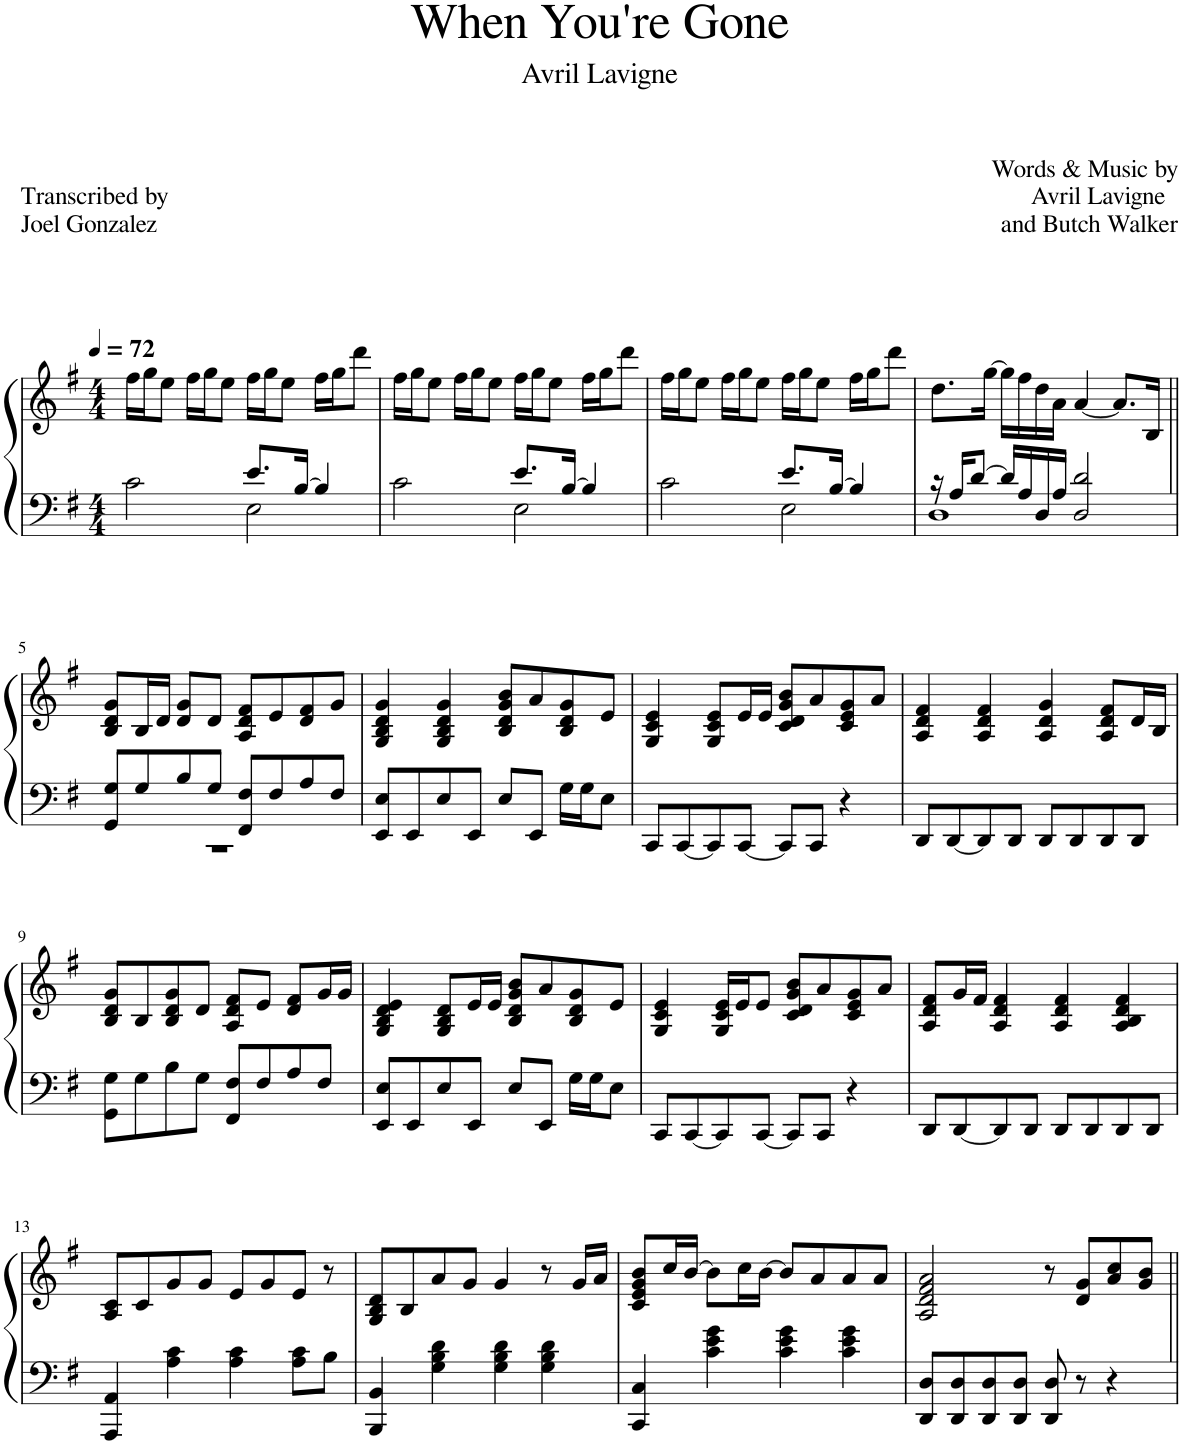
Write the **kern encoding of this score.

**kern	**kern
*part1	*part1
*staff2	*staff1
*I"Piano	*
*I'Pno.	*
*clefF4	*clefG2
*k[f#]	*k[f#]
*M4/4	*M4/4
*MM72	*MM72
=1	=1
*^	*
2c\	2ryy	16ff#\LL
.	.	16gg\J
.	.	8ee\J
.	.	16ff#\LL
.	.	16gg\J
.	.	8ee\J
8.e/L	2E\	16ff#\LL
.	.	16gg\J
.	.	8ee\J
[16B/Jk	.	.
4B/]	.	16ff#\LL
.	.	16gg\J
.	.	8ddd\J
=2	=2	=2
2c\	2ryy	16ff#\LL
.	.	16gg\J
.	.	8ee\J
.	.	16ff#\LL
.	.	16gg\J
.	.	8ee\J
8.e/L	2E\	16ff#\LL
.	.	16gg\J
.	.	8ee\J
[16B/Jk	.	.
4B/]	.	16ff#\LL
.	.	16gg\J
.	.	8ddd\J
=3	=3	=3
2c\	2ryy	16ff#\LL
.	.	16gg\J
.	.	8ee\J
.	.	16ff#\LL
.	.	16gg\J
.	.	8ee\J
8.e/L	2E\	16ff#\LL
.	.	16gg\J
.	.	8ee\J
[16B/Jk	.	.
4B/]	.	16ff#\LL
.	.	16gg\J
.	.	8ddd\J
=4	=4	=4
16r	1D	8.dd\L
16A/KL	.	.
[8d/J	.	.
.	.	[16gg\Jk
16d/LL]	.	16gg\LL]
16A/	.	16ff#\
16D/	.	16dd\
16A/JJ	.	16a\JJ
2D/ 2d/	.	[4a/
.	.	8.a/L]
.	.	16B/Jk
!!LO:LB:g=z
=5||	=5||	=5||
8GG/ 8G/L	1r	8B/ 8d/ 8g/L
8G/	.	16B/L
.	.	16d/JJ
8B/	.	8d/ 8g/L
8G/J	.	8d/J
8FF#/ 8F#/L	.	8A/ 8d/ 8f#/L
8F#/	.	8e/
8A/	.	8d/ 8f#/
8F#/J	.	8g/J
*v	*v	*
=6	=6
8EE/ 8E/L	4G/ 4B/ 4d/ 4g/
8EE/	.
8E/	4G/ 4B/ 4d/ 4g/
8EE/J	.
8E/L	8B/ 8d/ 8g/ 8b/L
8EE/J	8a/
16G\LL	8B/ 8d/ 8g/
16G\J	.
8E\J	8e/J
=7	=7
8CC/L	4G/ 4c/ 4e/
[8CC/	.
8CC/]	8G/ 8c/ 8e/L
[8CC/J	16e/L
.	16e/JJ
8CC/L]	8c/ 8d/ 8g/ 8b/L
8CC/J	8a/
4r	8c/ 8e/ 8g/
.	8a/J
=8	=8
8DD/L	4A/ 4d/ 4f#/
[8DD/	.
8DD/]	4A/ 4d/ 4f#/
8DD/J	.
8DD/L	4A/ 4d/ 4g/
8DD/	.
8DD/	8A/ 8d/ 8f#/L
8DD/J	16d/L
.	16B/JJ
!!LO:LB:g=z
=9	=9
8GG\ 8G\L	8B/ 8d/ 8g/L
8G\	8B/
8B\	8B/ 8d/ 8g/
8G\J	8d/J
8FF#/ 8F#/L	8A/ 8d/ 8f#/L
8F#/	8e/J
8A/	8d/ 8f#/L
8F#/J	16g/L
.	16g/JJ
=10	=10
8EE/ 8E/L	4G/ 4B/ 4d/ 4e/
8EE/	.
8E/	8G/ 8B/ 8d/L
8EE/J	16e/L
.	16e/JJ
8E/L	8B/ 8d/ 8g/ 8b/L
8EE/J	8a/
16G\LL	8B/ 8d/ 8g/
16G\J	.
8E\J	8e/J
=11	=11
8CC/L	4G/ 4c/ 4e/
[8CC/	.
8CC/]	16G/ 16c/ 16e/LL
.	16e/J
[8CC/J	8e/J
8CC/L]	8c/ 8d/ 8g/ 8b/L
8CC/J	8a/
4r	8c/ 8e/ 8g/
.	8a/J
=12	=12
8DD/L	8A/ 8d/ 8f#/L
[8DD/	16g/L
.	16f#/JJ
8DD/]	4A/ 4d/ 4f#/
8DD/J	.
8DD/L	4A/ 4d/ 4f#/
8DD/	.
8DD/	4A/ 4B/ 4d/ 4f#/
8DD/J	.
!!LO:LB:g=z
=13	=13
4AAA/ 4AA/	8A/ 8c/L
.	8c/
4A\ 4c\	8g/
.	8g/J
4A\ 4c\	8e/L
.	8g/
8A\ 8c\L	8e/J
8B\J	8r
=14	=14
4BBB/ 4BB/	8G/ 8B/ 8d/L
.	8B/
4G\ 4B\ 4d\	8a/
.	8g/J
4G\ 4B\ 4d\	4g/
4G\ 4B\ 4d\	8r
.	16g/LL
.	16a/JJ
=15	=15
4CC/ 4C/	8c/ 8e/ 8g/ 8b/L
.	16cc/L
.	[16b/JJ
4c\ 4e\ 4g\	8b\L]
.	16cc\L
.	[16b\JJ
4c\ 4e\ 4g\	8b/L]
.	8a/
4c\ 4e\ 4g\	8a/
.	8a/J
=16	=16
8DD/ 8D/L	2A/ 2d/ 2f#/ 2a/
8DD/ 8D/	.
8DD/ 8D/	.
8DD/ 8D/J	.
8DD/ 8D/	8r
8r	8d/ 8g/L
4r	8a/ 8cc/
.	8g/ 8b/J
=||	=||
*-	*-
